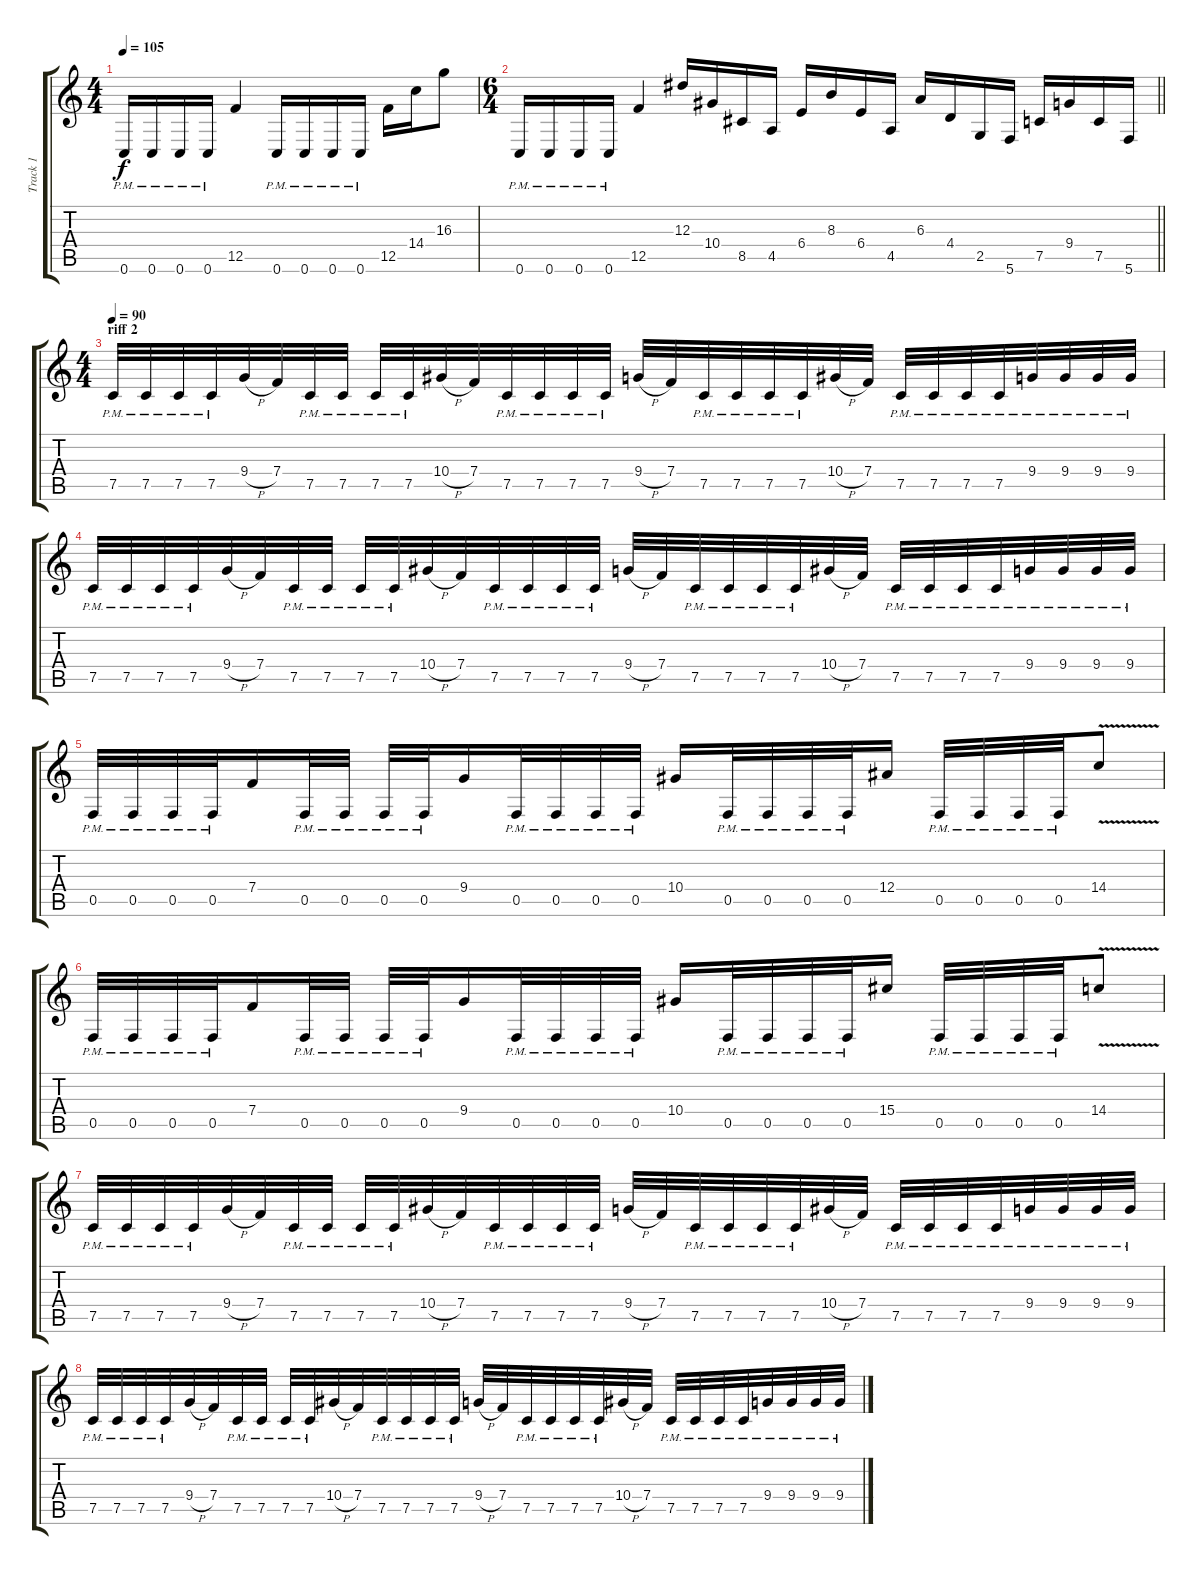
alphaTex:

\track ("Track 1" "Track 1") {instrument distortionguitar}
\staff {score tabs}
\tuning (C4 G3 Eb3 Bb2 F2 C2) {hide}
\ts (4 4)
\tempo 105
\clef g2
\ks c
0.6{pm}.16{dy f} 0.6{pm}.16 0.6{pm}.16 0.6{pm}.16 12.5.4 0.6{pm}.16 0.6{pm}.16 0.6{pm}.16 0.6{pm}.16 12.5.16 14.4.16 16.3.8 |
\ts (6 4)
\barLineRight lightlight
0.6{pm}.16 0.6{pm}.16 0.6{pm}.16 0.6{pm}.16 12.5.4 12.3.16 10.4.16 8.5.16 4.5.16 6.4.16 8.3.16 6.4.16 4.5.16 6.3.16 4.4.16 2.5.16 5.6.16 7.5.16 9.4.16 7.5.16 5.6.16 |
\ts (4 4)
\section ("" "riff 2")
\tempo 90
7.5{pm}.32 7.5{pm}.32 7.5{pm}.32 7.5{pm}.32 9.4{h}.32 7.4.32 7.5{pm}.32 7.5{pm}.32 7.5{pm}.32 7.5{pm}.32 10.4{h}.32 7.4.32 7.5{pm}.32 7.5{pm}.32 7.5{pm}.32 7.5{pm}.32 9.4{h}.32 7.4.32 7.5{pm}.32 7.5{pm}.32 7.5{pm}.32 7.5{pm}.32 10.4{h}.32 7.4.32 7.5{pm}.32 7.5{pm}.32 7.5{pm}.32 7.5{pm}.32 9.4{pm}.32 9.4{pm}.32 9.4{pm}.32 9.4{pm}.32 |
7.5{pm}.32 7.5{pm}.32 7.5{pm}.32 7.5{pm}.32 9.4{h}.32 7.4.32 7.5{pm}.32 7.5{pm}.32 7.5{pm}.32 7.5{pm}.32 10.4{h}.32 7.4.32 7.5{pm}.32 7.5{pm}.32 7.5{pm}.32 7.5{pm}.32 9.4{h}.32 7.4.32 7.5{pm}.32 7.5{pm}.32 7.5{pm}.32 7.5{pm}.32 10.4{h}.32 7.4.32 7.5{pm}.32 7.5{pm}.32 7.5{pm}.32 7.5{pm}.32 9.4{pm}.32 9.4{pm}.32 9.4{pm}.32 9.4{pm}.32 |
0.5{pm}.32 0.5{pm}.32 0.5{pm}.32 0.5{pm}.32 7.4.16 0.5{pm}.32 0.5{pm}.32 0.5{pm}.32 0.5{pm}.32 9.4.16 0.5{pm}.32 0.5{pm}.32 0.5{pm}.32 0.5{pm}.32 10.4.16 0.5{pm}.32 0.5{pm}.32 0.5{pm}.32 0.5{pm}.32 12.4.16 0.5{pm}.32 0.5{pm}.32 0.5{pm}.32 0.5{pm}.32 14.4{v}.8 |
0.5{pm}.32 0.5{pm}.32 0.5{pm}.32 0.5{pm}.32 7.4.16 0.5{pm}.32 0.5{pm}.32 0.5{pm}.32 0.5{pm}.32 9.4.16 0.5{pm}.32 0.5{pm}.32 0.5{pm}.32 0.5{pm}.32 10.4.16 0.5{pm}.32 0.5{pm}.32 0.5{pm}.32 0.5{pm}.32 15.4.16 0.5{pm}.32 0.5{pm}.32 0.5{pm}.32 0.5{pm}.32 14.4{v}.8 |
7.5{pm}.32 7.5{pm}.32 7.5{pm}.32 7.5{pm}.32 9.4{h}.32 7.4.32 7.5{pm}.32 7.5{pm}.32 7.5{pm}.32 7.5{pm}.32 10.4{h}.32 7.4.32 7.5{pm}.32 7.5{pm}.32 7.5{pm}.32 7.5{pm}.32 9.4{h}.32 7.4.32 7.5{pm}.32 7.5{pm}.32 7.5{pm}.32 7.5{pm}.32 10.4{h}.32 7.4.32 7.5{pm}.32 7.5{pm}.32 7.5{pm}.32 7.5{pm}.32 9.4{pm}.32 9.4{pm}.32 9.4{pm}.32 9.4{pm}.32 |
7.5{pm}.32 7.5{pm}.32 7.5{pm}.32 7.5{pm}.32 9.4{h}.32 7.4.32 7.5{pm}.32 7.5{pm}.32 7.5{pm}.32 7.5{pm}.32 10.4{h}.32 7.4.32 7.5{pm}.32 7.5{pm}.32 7.5{pm}.32 7.5{pm}.32 9.4{h}.32 7.4.32 7.5{pm}.32 7.5{pm}.32 7.5{pm}.32 7.5{pm}.32 10.4{h}.32 7.4.32 7.5{pm}.32 7.5{pm}.32 7.5{pm}.32 7.5{pm}.32 9.4{pm}.32 9.4{pm}.32 9.4{pm}.32 9.4{pm}.32
